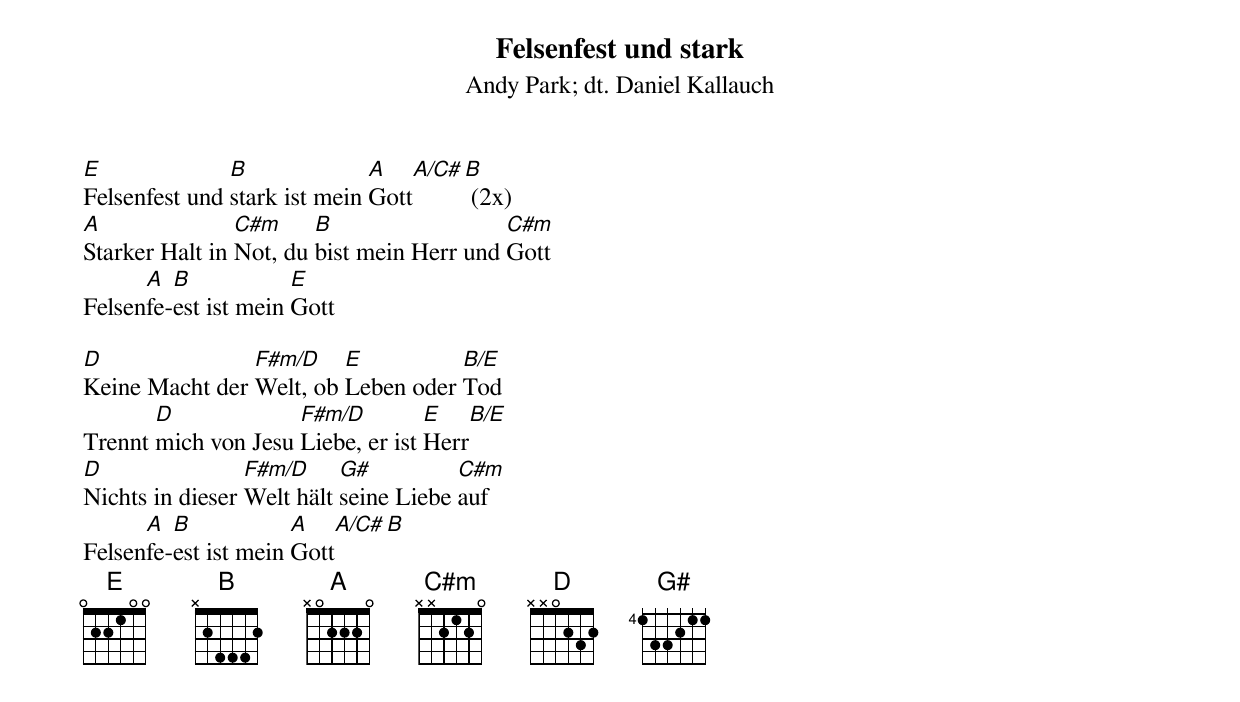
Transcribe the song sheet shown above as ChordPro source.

{title:Felsenfest und stark}
{subtitle:Andy Park; dt. Daniel Kallauch}
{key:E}

[E]Felsenfest und [B]stark ist mein [A]Gott[A/C#][B] (2x)
[A]Starker Halt in [C#m]Not, du [B]bist mein Herr und [C#m]Gott
Felsen[A]fe-[B]est ist mein [E]Gott

[D]Keine Macht der [F#m/D]Welt, ob [E]Leben oder [B/E]Tod
Trennt [D]mich von Jesu [F#m/D]Liebe, er ist [E]Herr[B/E]
[D]Nichts in dieser [F#m/D]Welt hält [G#]seine Liebe [C#m]auf
Felsen[A]fe-[B]est ist mein [A]Gott[A/C#][B]
